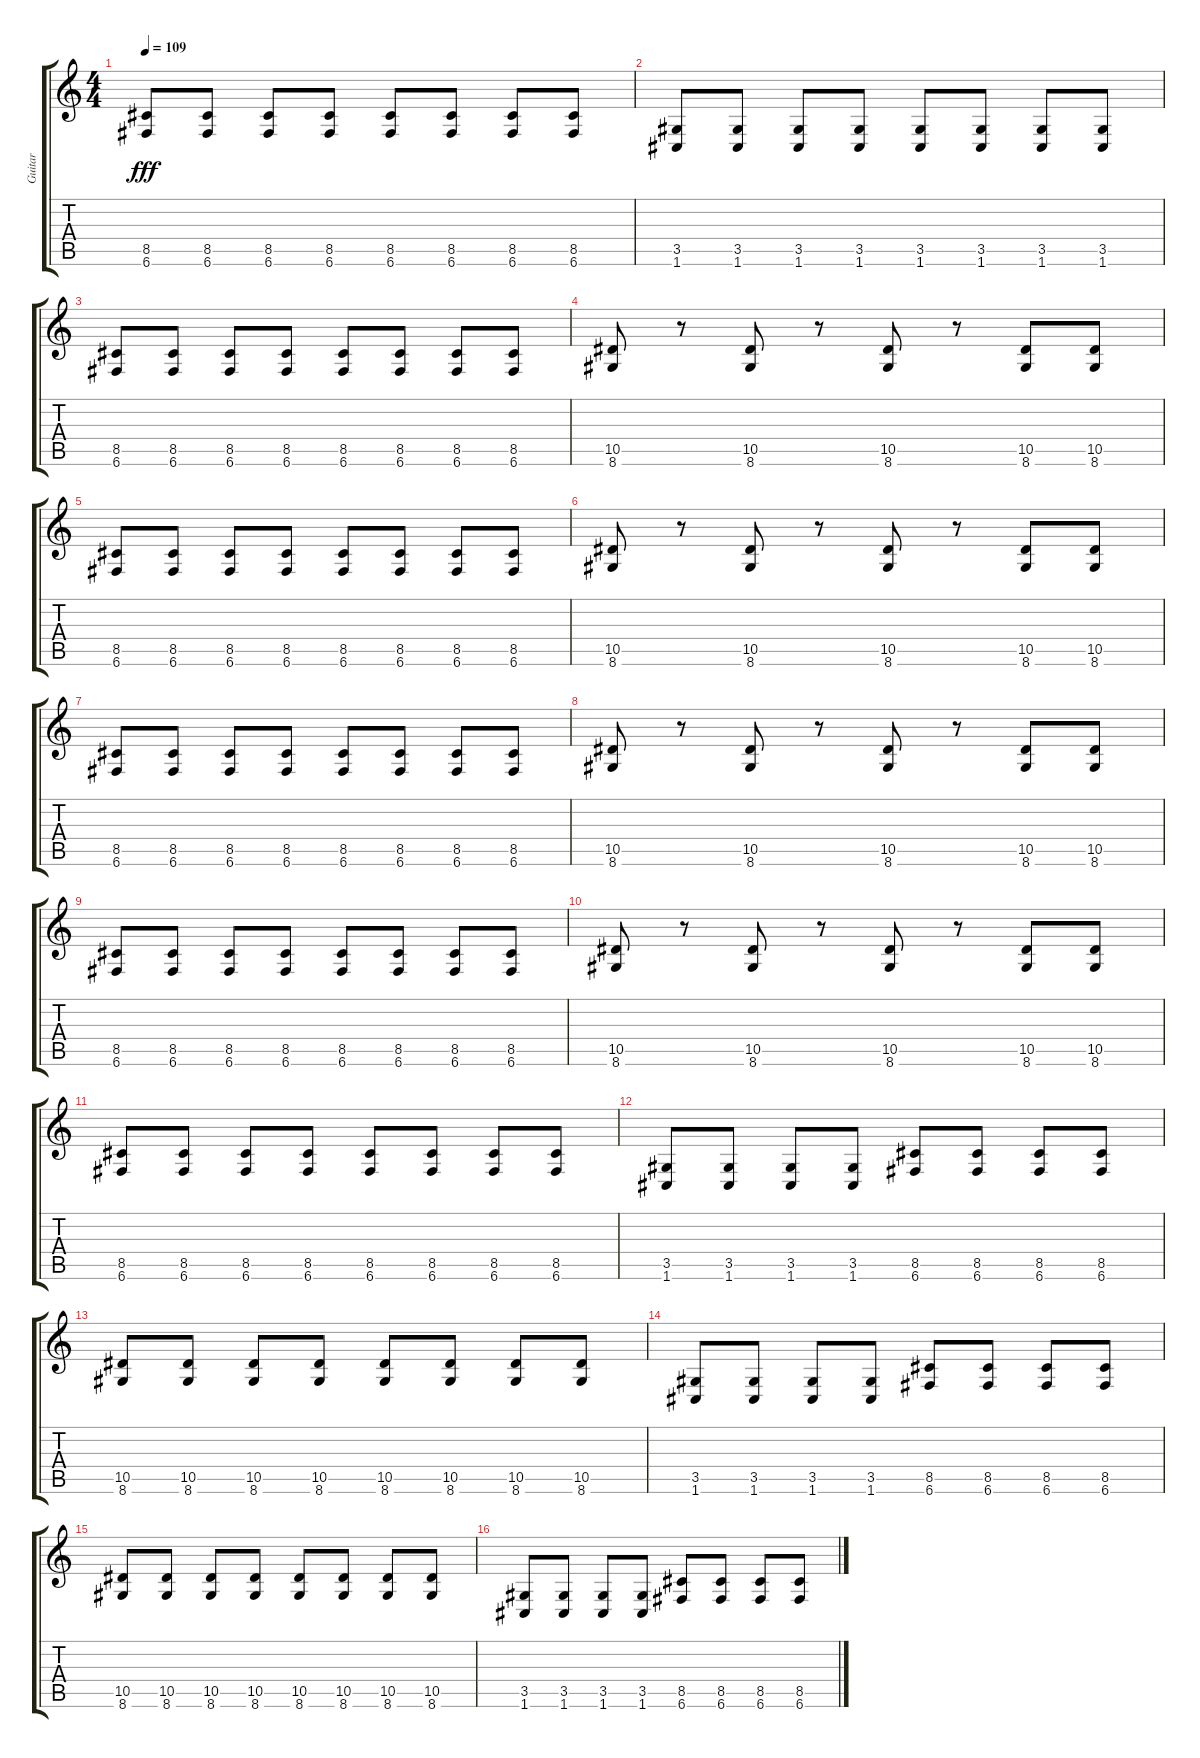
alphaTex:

\track ("Guitar" "Guitar") {instrument distortionguitar}
\staff {score tabs}
\tuning (C4 G3 Eb3 Bb2 F2 C2) {hide}
\ts (4 4)
\tempo 109
\clef g2
\ks c
(8.5 6.6).8{dy fff} (8.5 6.6).8 (8.5 6.6).8 (8.5 6.6).8 (8.5 6.6).8 (8.5 6.6).8 (8.5 6.6).8 (8.5 6.6).8 |
(3.5 1.6).8 (3.5 1.6).8 (3.5 1.6).8 (3.5 1.6).8 (3.5 1.6).8 (3.5 1.6).8 (3.5 1.6).8 (3.5 1.6).8 |
(8.5 6.6).8 (8.5 6.6).8 (8.5 6.6).8 (8.5 6.6).8 (8.5 6.6).8 (8.5 6.6).8 (8.5 6.6).8 (8.5 6.6).8 |
(10.5 8.6).8 r.8 (10.5 8.6).8 r.8 (10.5 8.6).8 r.8 (10.5 8.6).8 (10.5 8.6).8 |
(8.5 6.6).8 (8.5 6.6).8 (8.5 6.6).8 (8.5 6.6).8 (8.5 6.6).8 (8.5 6.6).8 (8.5 6.6).8 (8.5 6.6).8 |
(10.5 8.6).8 r.8 (10.5 8.6).8 r.8 (10.5 8.6).8 r.8 (10.5 8.6).8 (10.5 8.6).8 |
(8.5 6.6).8 (8.5 6.6).8 (8.5 6.6).8 (8.5 6.6).8 (8.5 6.6).8 (8.5 6.6).8 (8.5 6.6).8 (8.5 6.6).8 |
(10.5 8.6).8 r.8 (10.5 8.6).8 r.8 (10.5 8.6).8 r.8 (10.5 8.6).8 (10.5 8.6).8 |
(8.5 6.6).8 (8.5 6.6).8 (8.5 6.6).8 (8.5 6.6).8 (8.5 6.6).8 (8.5 6.6).8 (8.5 6.6).8 (8.5 6.6).8 |
(10.5 8.6).8 r.8 (10.5 8.6).8 r.8 (10.5 8.6).8 r.8 (10.5 8.6).8 (10.5 8.6).8 |
(8.5 6.6).8 (8.5 6.6).8 (8.5 6.6).8 (8.5 6.6).8 (8.5 6.6).8 (8.5 6.6).8 (8.5 6.6).8 (8.5 6.6).8 |
(3.5 1.6).8 (3.5 1.6).8 (3.5 1.6).8 (3.5 1.6).8 (8.5 6.6).8 (8.5 6.6).8 (8.5 6.6).8 (8.5 6.6).8 |
(10.5 8.6).8 (10.5 8.6).8 (10.5 8.6).8 (10.5 8.6).8 (10.5 8.6).8 (10.5 8.6).8 (10.5 8.6).8 (10.5 8.6).8 |
(3.5 1.6).8 (3.5 1.6).8 (3.5 1.6).8 (3.5 1.6).8 (8.5 6.6).8 (8.5 6.6).8 (8.5 6.6).8 (8.5 6.6).8 |
(10.5 8.6).8 (10.5 8.6).8 (10.5 8.6).8 (10.5 8.6).8 (10.5 8.6).8 (10.5 8.6).8 (10.5 8.6).8 (10.5 8.6).8 |
(3.5 1.6).8 (3.5 1.6).8 (3.5 1.6).8 (3.5 1.6).8 (8.5 6.6).8 (8.5 6.6).8 (8.5 6.6).8 (8.5 6.6).8
